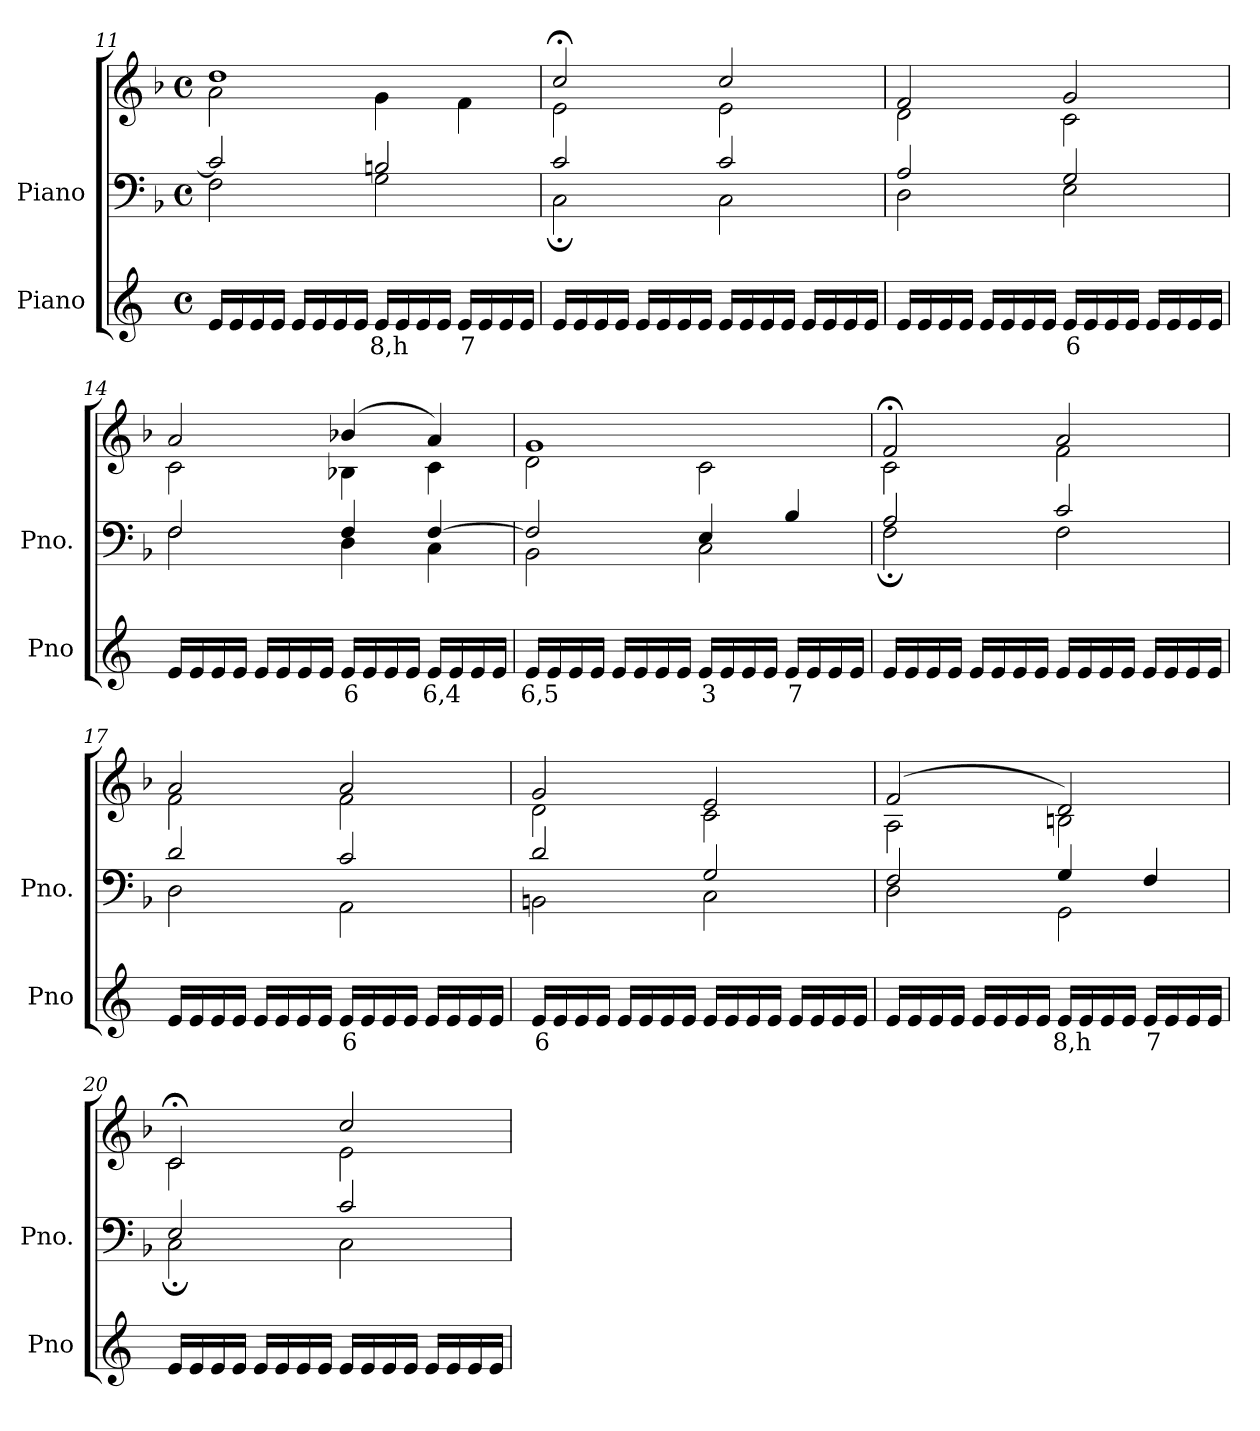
**kern	**text	**kern	**kern
*part2	*part2	*part1	*part1
*staff3	*staff3	*staff2	*staff1
*I"Piano	*	*I"Piano	*
*I'Pno	*	*I'Pno.	*
*clefG2	*	*clefF4	*clefG2
*k[]	*	*k[b-]	*k[b-]
*M4/4	*	*M4/4	*M4/4
*met(c)	*	*met(c)	*met(c)
=11	=11	=11	=11
*	*	*^	*^
16e/LL	.	2c/]	2F\	1dd	2a\
16e/	.	.	.	.	.
16e/	.	.	.	.	.
16e/JJ	.	.	.	.	.
16e/LL	.	.	.	.	.
16e/	.	.	.	.	.
16e/	.	.	.	.	.
16e/JJ	.	.	.	.	.
!	!LO:LY:b	!	!	!	!
16e/LL	8,h	2Bn/	2G\	.	4g\
16e/	.	.	.	.	.
16e/	.	.	.	.	.
16e/JJ	.	.	.	.	.
!	!LO:LY:b	!	!	!	!
16e/LL	7	.	.	.	4f\
16e/	.	.	.	.	.
16e/	.	.	.	.	.
16e/JJ	.	.	.	.	.
=12	=12	=12	=12	=12	=12
16e/LL	.	2c/	2C;\	2cc;</	2e\
16e/	.	.	.	.	.
16e/	.	.	.	.	.
16e/JJ	.	.	.	.	.
16e/LL	.	.	.	.	.
16e/	.	.	.	.	.
16e/	.	.	.	.	.
16e/JJ	.	.	.	.	.
16e/LL	.	2c/	2C\	2cc/	2e\
16e/	.	.	.	.	.
16e/	.	.	.	.	.
16e/JJ	.	.	.	.	.
16e/LL	.	.	.	.	.
16e/	.	.	.	.	.
16e/	.	.	.	.	.
16e/JJ	.	.	.	.	.
=13	=13	=13	=13	=13	=13
16e/LL	.	2A/	2D\	2f/	2d\
16e/	.	.	.	.	.
16e/	.	.	.	.	.
16e/JJ	.	.	.	.	.
16e/LL	.	.	.	.	.
16e/	.	.	.	.	.
16e/	.	.	.	.	.
16e/JJ	.	.	.	.	.
!	!LO:LY:b	!	!	!	!
16e/LL	6	2G/	2E\	2g/	2c\
16e/	.	.	.	.	.
16e/	.	.	.	.	.
16e/JJ	.	.	.	.	.
16e/LL	.	.	.	.	.
16e/	.	.	.	.	.
16e/	.	.	.	.	.
16e/JJ	.	.	.	.	.
=14	=14	=14	=14	=14	=14
16e/LL	.	2F/	2F\	2a/	2c\
16e/	.	.	.	.	.
16e/	.	.	.	.	.
16e/JJ	.	.	.	.	.
16e/LL	.	.	.	.	.
16e/	.	.	.	.	.
16e/	.	.	.	.	.
16e/JJ	.	.	.	.	.
!	!LO:LY:b	!	!	!	!
16e/LL	6	4F/	4D\	(>4b-X/	4B-X\
16e/	.	.	.	.	.
16e/	.	.	.	.	.
16e/JJ	.	.	.	.	.
!	!LO:LY:b	!	!	!	!
16e/LL	6,4	[4F/	4C\	4a/)	4c\
16e/	.	.	.	.	.
16e/	.	.	.	.	.
16e/JJ	.	.	.	.	.
=15	=15	=15	=15	=15	=15
!	!LO:LY:b	!	!	!	!
16e/LL	6,5	2F/]	2BB-\	1g	2d\
16e/	.	.	.	.	.
16e/	.	.	.	.	.
16e/JJ	.	.	.	.	.
16e/LL	.	.	.	.	.
16e/	.	.	.	.	.
16e/	.	.	.	.	.
16e/JJ	.	.	.	.	.
!	!LO:LY:b	!	!	!	!
16e/LL	3	4E/	2C\	.	2c\
16e/	.	.	.	.	.
16e/	.	.	.	.	.
16e/JJ	.	.	.	.	.
!	!LO:LY:b	!	!	!	!
16e/LL	7	4B-/	.	.	.
16e/	.	.	.	.	.
16e/	.	.	.	.	.
16e/JJ	.	.	.	.	.
=16	=16	=16	=16	=16	=16
16e/LL	.	2A/	2F;\	2f;</	2c\
16e/	.	.	.	.	.
16e/	.	.	.	.	.
16e/JJ	.	.	.	.	.
16e/LL	.	.	.	.	.
16e/	.	.	.	.	.
16e/	.	.	.	.	.
16e/JJ	.	.	.	.	.
16e/LL	.	2c/	2F\	2a/	2f\
16e/	.	.	.	.	.
16e/	.	.	.	.	.
16e/JJ	.	.	.	.	.
16e/LL	.	.	.	.	.
16e/	.	.	.	.	.
16e/	.	.	.	.	.
16e/JJ	.	.	.	.	.
=17	=17	=17	=17	=17	=17
16e/LL	.	2d/	2D\	2a/	2f\
16e/	.	.	.	.	.
16e/	.	.	.	.	.
16e/JJ	.	.	.	.	.
16e/LL	.	.	.	.	.
16e/	.	.	.	.	.
16e/	.	.	.	.	.
16e/JJ	.	.	.	.	.
!	!LO:LY:b	!	!	!	!
16e/LL	6	2c/	2AA\	2a/	2f\
16e/	.	.	.	.	.
16e/	.	.	.	.	.
16e/JJ	.	.	.	.	.
16e/LL	.	.	.	.	.
16e/	.	.	.	.	.
16e/	.	.	.	.	.
16e/JJ	.	.	.	.	.
=18	=18	=18	=18	=18	=18
!	!LO:LY:b	!	!	!	!
16e/LL	6	2d/	2BBn\	2g/	2d\
16e/	.	.	.	.	.
16e/	.	.	.	.	.
16e/JJ	.	.	.	.	.
16e/LL	.	.	.	.	.
16e/	.	.	.	.	.
16e/	.	.	.	.	.
16e/JJ	.	.	.	.	.
16e/LL	.	2G/	2C\	2e/	2c\
16e/	.	.	.	.	.
16e/	.	.	.	.	.
16e/JJ	.	.	.	.	.
16e/LL	.	.	.	.	.
16e/	.	.	.	.	.
16e/	.	.	.	.	.
16e/JJ	.	.	.	.	.
=19	=19	=19	=19	=19	=19
16e/LL	.	2F/	2D\	(>2f/	2A\
16e/	.	.	.	.	.
16e/	.	.	.	.	.
16e/JJ	.	.	.	.	.
16e/LL	.	.	.	.	.
16e/	.	.	.	.	.
16e/	.	.	.	.	.
16e/JJ	.	.	.	.	.
!	!LO:LY:b	!	!	!	!
16e/LL	8,h	4G/	2GG\	2d/)	2Bn\
16e/	.	.	.	.	.
16e/	.	.	.	.	.
16e/JJ	.	.	.	.	.
!	!LO:LY:b	!	!	!	!
16e/LL	7	4F/	.	.	.
16e/	.	.	.	.	.
16e/	.	.	.	.	.
16e/JJ	.	.	.	.	.
=20	=20	=20	=20	=20	=20
16e/LL	.	2E/	2C;\	2c;</	2c\
16e/	.	.	.	.	.
16e/	.	.	.	.	.
16e/JJ	.	.	.	.	.
16e/LL	.	.	.	.	.
16e/	.	.	.	.	.
16e/	.	.	.	.	.
16e/JJ	.	.	.	.	.
16e/LL	.	2c/	2C\	2cc/	2e\
16e/	.	.	.	.	.
16e/	.	.	.	.	.
16e/JJ	.	.	.	.	.
16e/LL	.	.	.	.	.
16e/	.	.	.	.	.
16e/	.	.	.	.	.
16e/JJ	.	.	.	.	.
*	*	*v	*v	*	*
*	*	*	*v	*v
=	=	=	=
*-	*-	*-	*-
